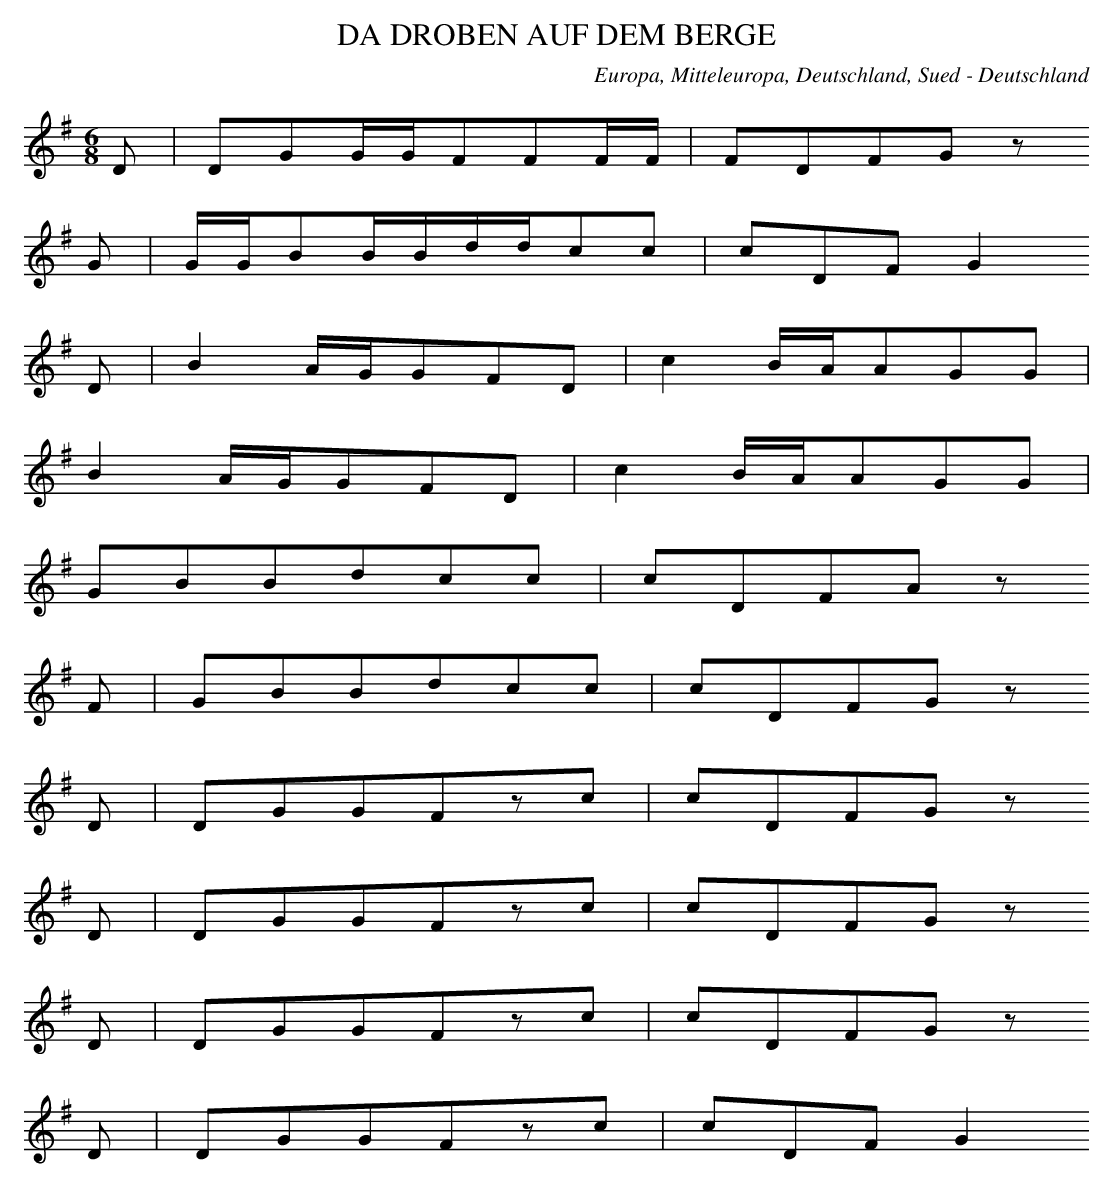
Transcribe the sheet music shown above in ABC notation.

X:1
T: DA DROBEN AUF DEM BERGE
O: Europa, Mitteleuropa, Deutschland, Sued - Deutschland
M: 6/8
L: 1/16
K: G
D2 | D2G2GGF2F2FF | F2D2F2G2z2
G2 | GGB2BBddc2c2 | c2D2F2G4
D2 | B4AGG2F2D2 | c4BAA2G2G2 |
B4AGG2F2D2 | c4BAA2G2G2 |
G2B2B2d2c2c2 | c2D2F2A2z2
F2 | G2B2B2d2c2c2 | c2D2F2G2z2
D2 | D2G2G2F2z2c2 | c2D2F2G2z2
D2 | D2G2G2F2z2c2 | c2D2F2G2z2
D2 | D2G2G2F2z2c2 | c2D2F2G2z2
D2 | D2G2G2F2z2c2 | c2D2F2G4
